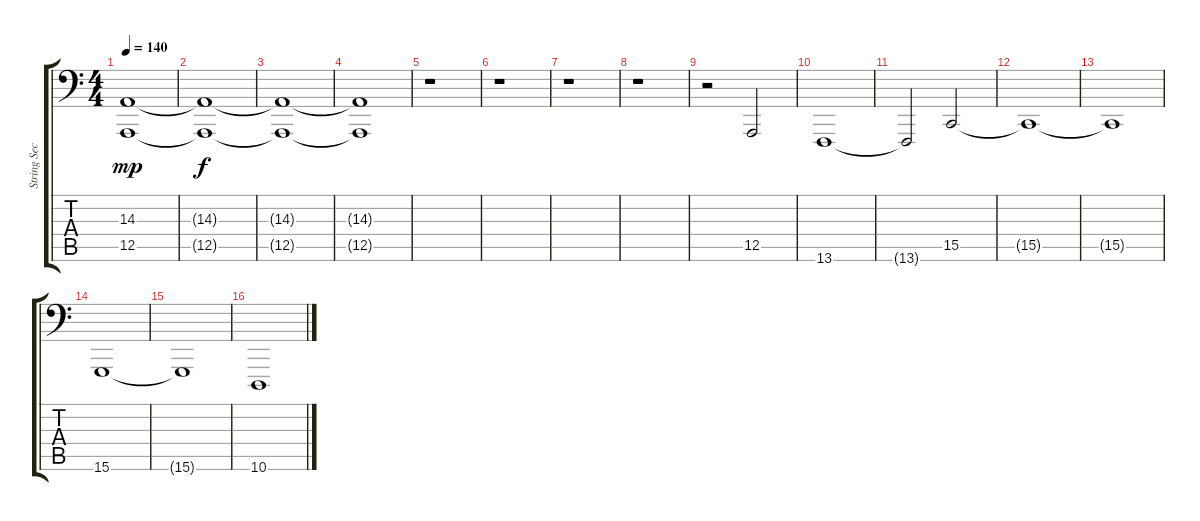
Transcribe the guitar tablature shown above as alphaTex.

\track ("String Section 3" "String Sec") {instrument stringensemble2}
\staff {score tabs}
\tuning (E2 B1 G1 D1 A0 E0) {hide}
\ts (4 4)
\tempo 140
\clef f4
\ks c
(14.3 12.5).1{dy mp volume 0} |
(14.3{t} 12.5{t}).1{dy f} |
(14.3{t} 12.5{t}).1 |
(14.3{t} 12.5{t}).1 |
r.1 |
r.1 |
r.1 |
r.1 |
r.2 12.5.2{volume 6} |
13.6.1 |
13.6{t}.2 15.5.2{volume 8} |
15.5{t}.1 |
15.5{t}.1 |
15.6.1 |
15.6{t}.1 |
10.6.1
